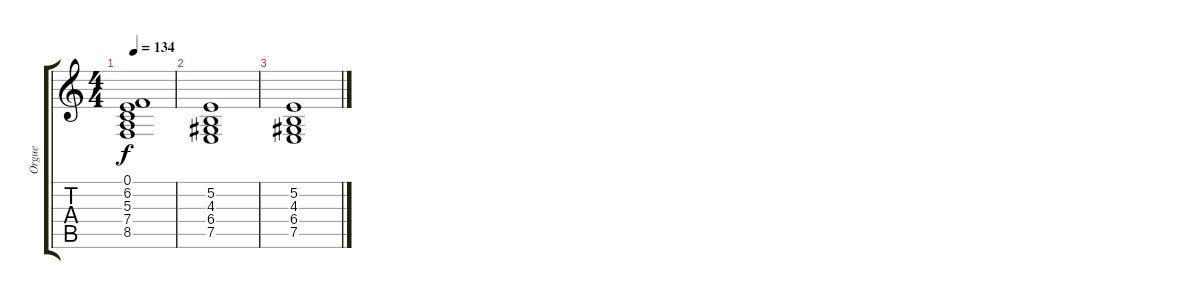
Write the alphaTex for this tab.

\track ("Orgue" "Orgue") {instrument drawbarorgan}
\staff {score tabs}
\tuning (E4 B3 G3 D3 A2 E2) {hide}
\ts (4 4)
\tempo 134
\clef g2
\ks c
(0.1 6.2 5.3 7.4 8.5).1{dy f} |
(5.2 4.3 6.4 7.5).1 |
(5.2 4.3 6.4 7.5).1
